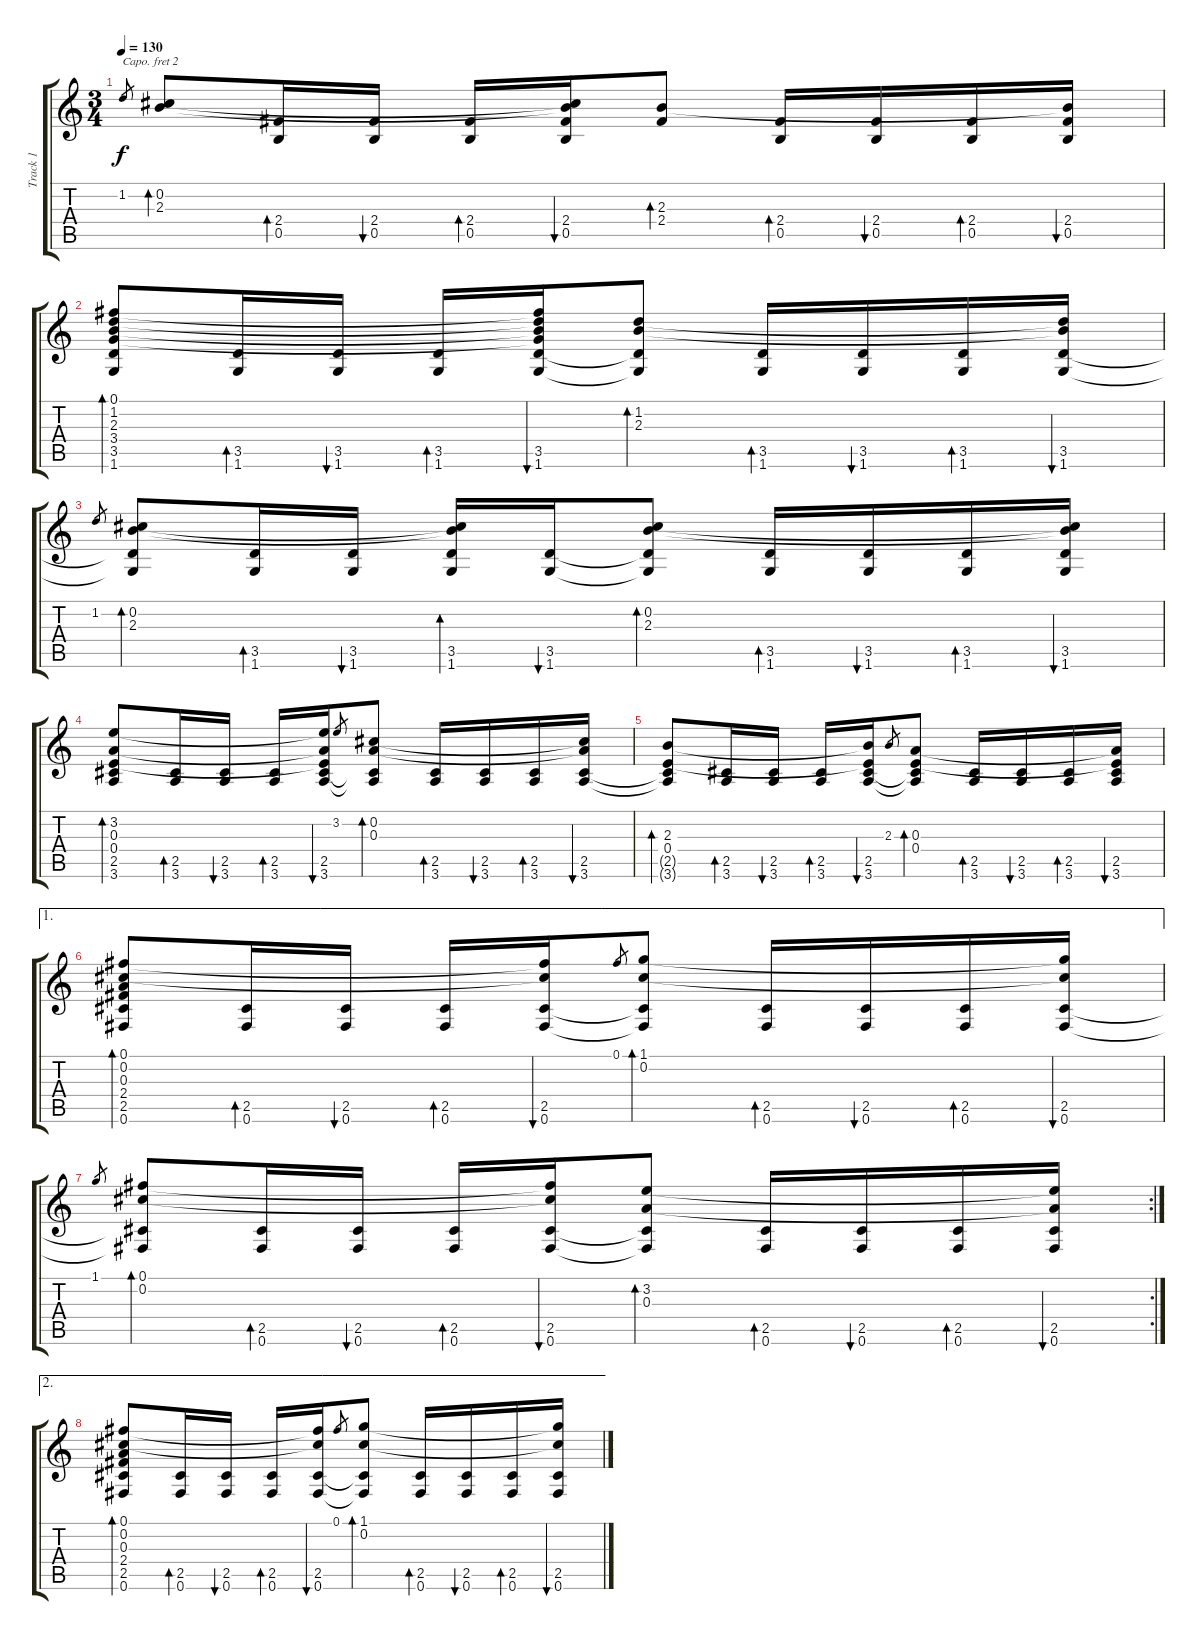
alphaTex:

\track ("Track 1" "Track 1") {instrument acousticguitarsteel}
\staff {score tabs}
\capo 2
\tuning (E4 B3 G3 D3 A2 E2) {hide}
\ts (3 4)
\tempo 130
\clef g2
\ks c
1.2.8{gr dy f} (0.2 2.3).8{bd 60} (2.4 0.5).16{bd 60} (2.4 0.5).16{bu 60} (2.4 0.5).16{bd 60} (0.2{t} 2.3{t} 2.4 0.5).16{bu 60} (2.3 2.4).8{bd 60} (2.4 0.5).16{bd 60} (2.4 0.5).16{bu 60} (2.4 0.5).16{bd 60} (2.3{t} 2.4 0.5).16{bu 60} |
(0.1 1.2 2.3 3.4 3.5 1.6).8{bd 60} (3.5 1.6).16{bd 60} (3.5 1.6).16{bu 60} (3.5 1.6).16{bd 60} (0.1{t} 1.2{t} 2.3{t} 3.4{t} 3.5 1.6).16{bu 60} (1.2 2.3 3.5{t} 1.6{t}).8{bd 60} (3.5 1.6).16{bd 60} (3.5 1.6).16{bu 60} (3.5 1.6).16{bd 60} (1.2{t} 2.3{t} 3.5 1.6).16{bu 60} |
1.2.8{gr} (0.2 2.3 3.5{t} 1.6{t}).8{bd 60} (3.5 1.6).16{bd 60} (3.5 1.6).16{bu 60} (0.2{t} 2.3{t} 3.5 1.6).16{bd 60} (3.5 1.6).16{bu 60} (0.2 2.3 3.5{t} 1.6{t}).8{bd 60} (3.5 1.6).16{bd 60} (3.5 1.6).16{bu 60} (3.5 1.6).16{bd 60} (0.2{t} 2.3{t} 3.5 1.6).16{bu 60} |
(3.2 0.3 0.4 2.5 3.6).8{bd 60} (2.5 3.6).16{bd 60} (2.5 3.6).16{bu 60} (2.5 3.6).16{bd 60} (3.2{t} 0.3{t} 0.4{t} 2.5 3.6).16{bu 60} 3.2.8{gr} (0.2 0.3 2.5{t} 3.6{t}).8{bd 60} (2.5 3.6).16{bd 60} (2.5 3.6).16{bu 60} (2.5 3.6).16{bd 60} (0.2{t} 0.3{t} 2.5 3.6).16{bu 60} |
(2.3 0.4 2.5{t} 3.6{t}).8{bd 60} (2.5 3.6).16{bd 60} (2.5 3.6).16{bu 60} (2.5 3.6).16{bd 60} (2.3{t} 0.4{t} 2.5 3.6).16{bu 60} 2.3.8{gr} (0.3 0.4 2.5{t} 3.6{t}).8{bd 60} (2.5 3.6).16{bd 60} (2.5 3.6).16{bu 60} (2.5 3.6).16{bd 60} (0.3{t} 0.4{t} 2.5 3.6).16{bu 60} |
\ae 1
(0.1 0.2 0.3 2.4 2.5 0.6).8{bd 60} (2.5 0.6).16{bd 60} (2.5 0.6).16{bu 60} (2.5 0.6).16{bd 60} (0.1{t} 0.2{t} 2.5 0.6).16{bu 60} 0.1.8{gr} (1.1 0.2 2.5{t} 0.6{t}).8{bd 60} (2.5 0.6).16{bd 60} (2.5 0.6).16{bu 60} (2.5 0.6).16{bd 60} (1.1{t} 0.2{t} 2.5 0.6).16{bu 60} |
\rc 2
1.1.8{gr} (0.1 0.2 2.5{t} 0.6{t}).8{bd 60} (2.5 0.6).16{bd 60} (2.5 0.6).16{bu 60} (2.5 0.6).16{bd 60} (0.1{t} 0.2{t} 2.5 0.6).16{bu 60} (3.2 0.3 2.5{t} 0.6{t}).8{bd 60} (2.5 0.6).16{bd 60} (2.5 0.6).16{bu 60} (2.5 0.6).16{bd 60} (3.2{t} 0.3{t} 2.5 0.6).16{bu 60} |
\ae 2
(0.1 0.2 0.3 2.4 2.5 0.6).8{bd 60} (2.5 0.6).16{bd 60} (2.5 0.6).16{bu 60} (2.5 0.6).16{bd 60} (0.1{t} 0.2{t} 2.5 0.6).16{bu 60} 0.1.8{gr} (1.1 0.2 2.5{t} 0.6{t}).8{bd 60} (2.5 0.6).16{bd 60} (2.5 0.6).16{bu 60} (2.5 0.6).16{bd 60} (1.1{t} 0.2{t} 2.5 0.6).16{bu 60}
